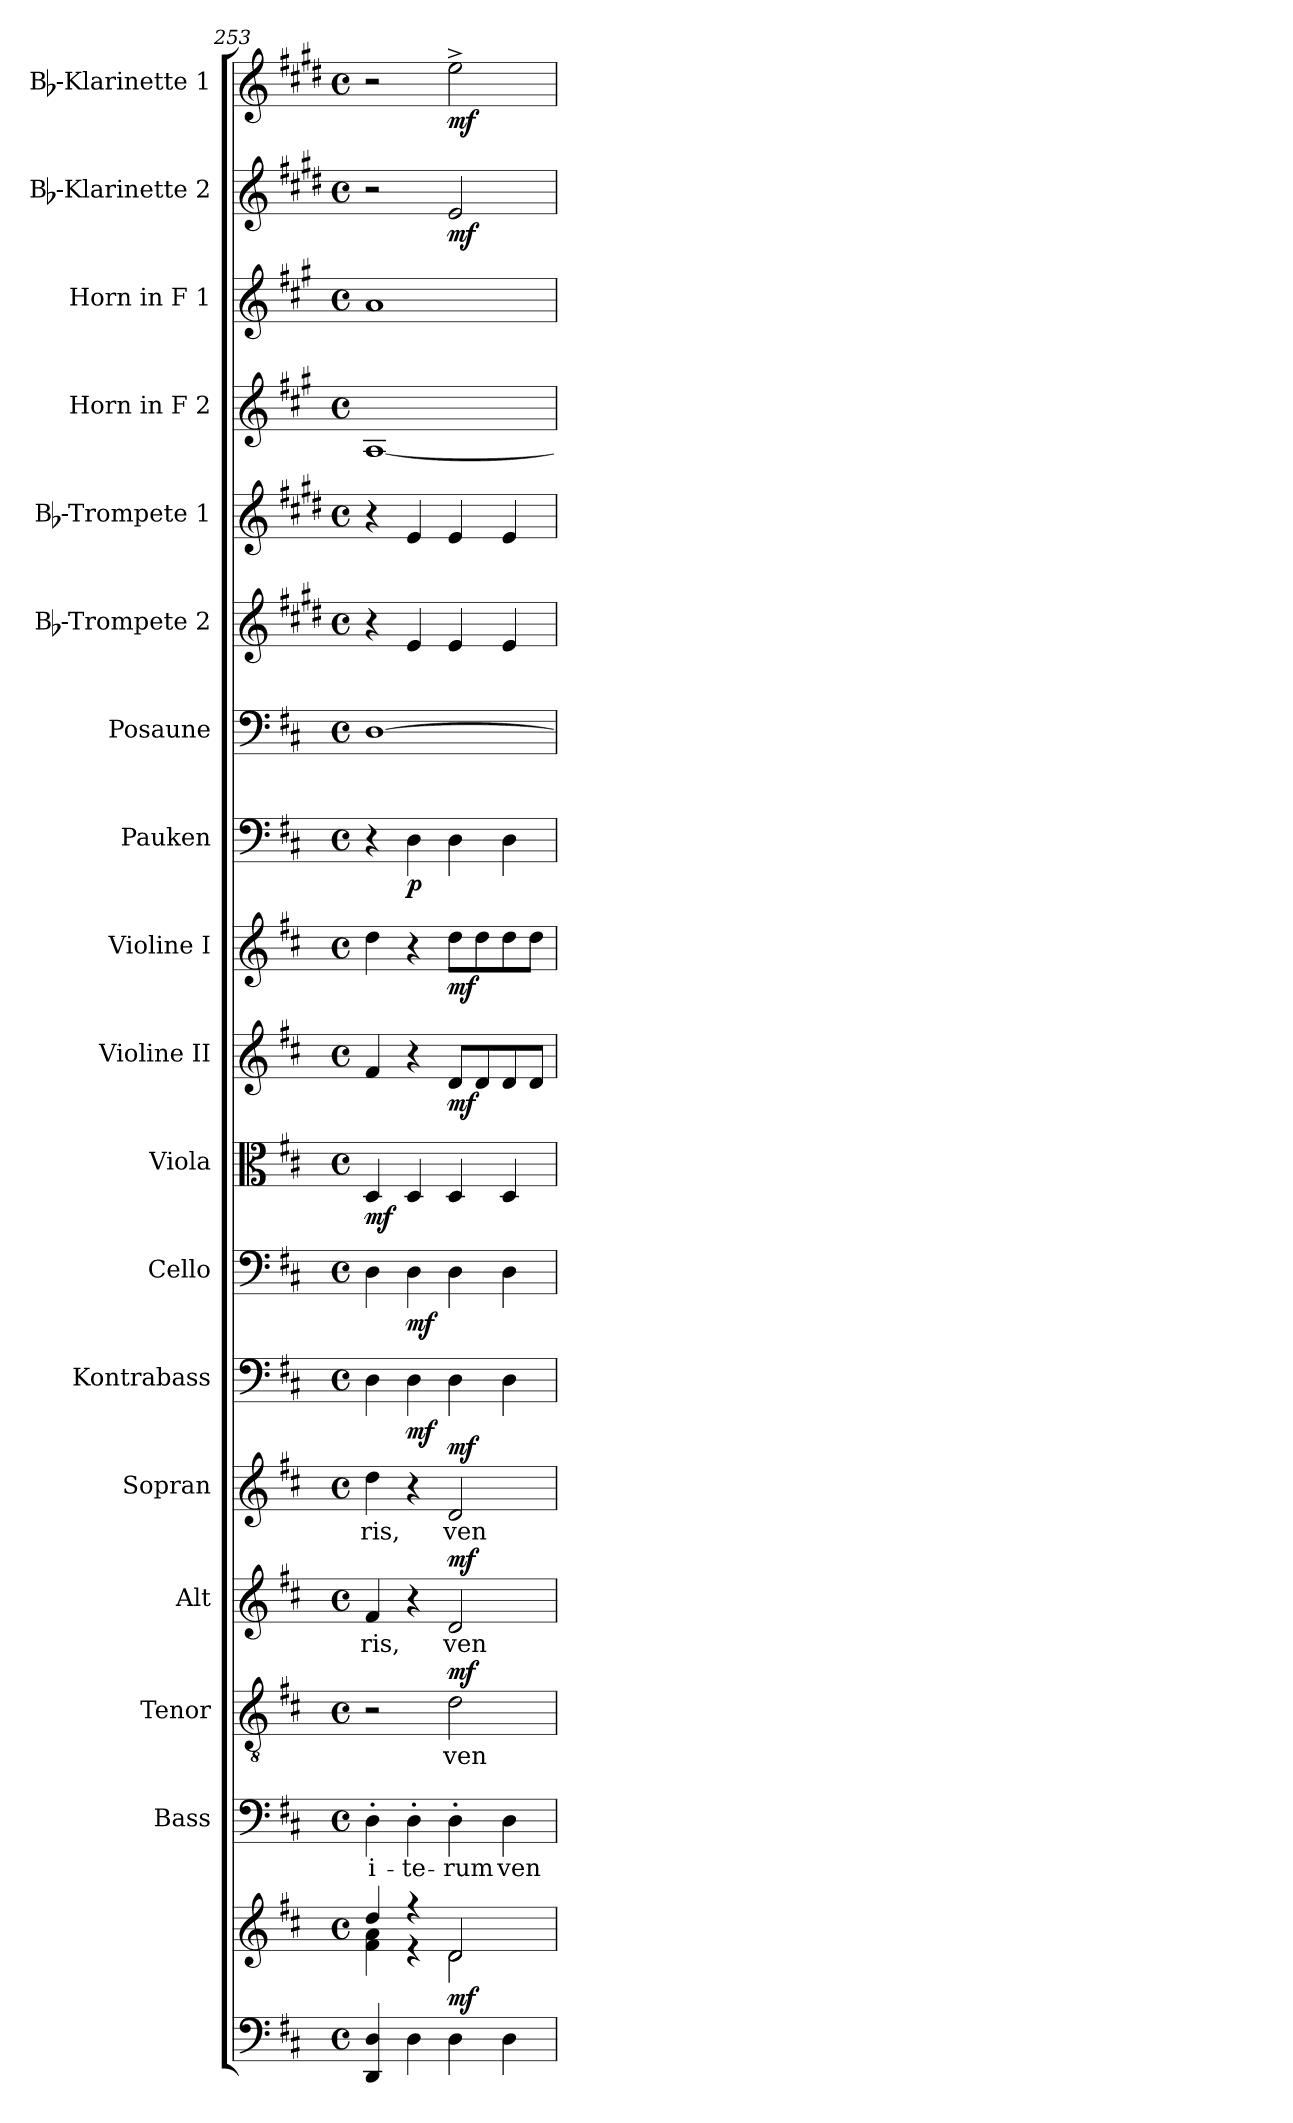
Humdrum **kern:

**kern	**kern	**dynam	**kern	**text	**kern	**text	**dynam	**kern	**text	**dynam	**kern	**text	**dynam	**kern	**dynam	**kern	**dynam	**kern	**dynam	**kern	**dynam	**kern	**dynam	**kern	**dynam	**kern	**kern	**kern	**kern	**kern	**kern	**dynam	**kern	**dynam
*part18	*part18	*part18	*part17	*part17	*part16	*part16	*part16	*part15	*part15	*part15	*part14	*part14	*part14	*part13	*part13	*part12	*part12	*part11	*part11	*part10	*part10	*part9	*part9	*part8	*part8	*part7	*part6	*part5	*part4	*part3	*part2	*part2	*part1	*part1
*staff19	*staff18	*staff18/19	*staff17	*staff17	*staff16	*staff16	*staff16	*staff15	*staff15	*staff15	*staff14	*staff14	*staff14	*staff13	*staff13	*staff12	*staff12	*staff11	*staff11	*staff10	*staff10	*staff9	*staff9	*staff8	*staff8	*staff7	*staff6	*staff5	*staff4	*staff3	*staff2	*staff2	*staff1	*staff1
*	*	*	*I"Bass	*	*I"Tenor	*	*	*I"Alt	*	*	*I"Sopran	*	*	*I"Kontrabass	*	*I"Cello	*	*I"Viola	*	*I"Violine II	*	*I"Violine I	*	*I"Pauken	*	*I"Posaune	*I"Bb-Trompete 2	*I"Bb-Trompete 1	*I"Horn in F 2	*I"Horn in F 1	*I"Bb-Klarinette 2	*	*I"Bb-Klarinette 1	*
*	*	*	*I'B.	*	*I'T.	*	*	*I'A.	*	*	*I'S.	*	*	*I'Kb.	*	*	*	*I'Vla.	*	*I'Vl. II	*	*I'Vl. I	*	*I'Pk.	*	*I'Pos.	*I'Bb Trp. 2	*I'Bb Trp. 1	*	*	*I'Bb Kl. 2	*	*I'Bb Kl. 1	*
*clefF4	*clefG2	*	*clefF4	*	*clefGv2	*	*	*clefG2	*	*	*clefG2	*	*	*clefF4	*	*clefF4	*	*clefC3	*	*clefG2	*	*clefG2	*	*clefF4	*	*clefF4	*clefG2	*clefG2	*clefG2	*clefG2	*clefG2	*	*clefG2	*
*	*	*	*	*	*	*	*	*	*	*	*	*	*	*ITrd7c12	*	*	*	*	*	*	*	*	*	*	*	*	*ITrd1c2	*ITrd1c2	*ITrd4c7	*ITrd4c7	*ITrd1c2	*	*ITrd1c2	*
*k[f#c#]	*k[f#c#]	*	*k[f#c#]	*	*k[f#c#]	*	*	*k[f#c#]	*	*	*k[f#c#]	*	*	*k[f#c#]	*	*k[f#c#]	*	*k[f#c#]	*	*k[f#c#]	*	*k[f#c#]	*	*k[f#c#]	*	*k[f#c#]	*k[f#c#]	*k[f#c#]	*k[f#c#]	*k[f#c#]	*k[f#c#]	*	*k[f#c#]	*
*D:	*D:	*	*D:	*	*D:	*	*	*D:	*	*	*D:	*	*	*D:	*	*D:	*	*D:	*	*D:	*	*D:	*	*D:	*	*D:	*D:	*D:	*D:	*D:	*D:	*	*D:	*
*M4/4	*M4/4	*	*M4/4	*	*M4/4	*	*	*M4/4	*	*	*M4/4	*	*	*M4/4	*	*M4/4	*	*M4/4	*	*M4/4	*	*M4/4	*	*M4/4	*	*M4/4	*M4/4	*M4/4	*M4/4	*M4/4	*M4/4	*	*M4/4	*
*met(c)	*met(c)	*	*met(c)	*	*met(c)	*	*	*met(c)	*	*	*met(c)	*	*	*met(c)	*	*met(c)	*	*met(c)	*	*met(c)	*	*met(c)	*	*met(c)	*	*met(c)	*met(c)	*met(c)	*met(c)	*met(c)	*met(c)	*	*met(c)	*
=253	=253	=253	=253	=253	=253	=253	=253	=253	=253	=253	=253	=253	=253	=253	=253	=253	=253	=253	=253	=253	=253	=253	=253	=253	=253	=253	=253	=253	=253	=253	=253	=253	=253	=253
*	*^	*	*	*	*	*	*	*	*	*	*	*	*	*	*	*	*	*	*	*	*	*	*	*	*	*	*	*	*	*	*	*	*	*
!	!	!	!	!	!LO:LY:b	!	!	!	!	!LO:LY:b	!	!	!LO:LY:b	!	!	!	!	!	!	!LO:DY:b	!	!	!	!	!	!	!	!	!	!	!	!	!	!	!
4DD/ 4D/	4dd/	4f#\ 4a\	.	4D'>\	i-	2r	.	.	4f#/	-ris,	.	4dd\	-ris,	.	4DD\	.	4D\	.	4D/	mf	4f#/	.	4dd\	.	4r	.	[1D	4r	4r	[1D	1d	2r	.	2r	.
!	!	!	!	!	!LO:LY:b	!	!	!	!	!	!	!	!	!	!	!LO:DY:b	!	!LO:DY:b	!	!	!	!	!	!	!	!LO:DY:b	!	!	!	!	!	!	!	!	!
4D\	4r	4r	.	4D'>\	-te-	.	.	.	4r	.	.	4r	.	.	4DD\	mf	4D\	mf	4D/	.	4r	.	4r	.	4D\	p	.	4d/	4d/	.	.	.	.	.	.
!	!	!	!LO:DY:b	!	!LO:LY:b	!	!LO:LY:b	!LO:DY:a	!	!LO:LY:b	!LO:DY:a	!	!LO:LY:b	!LO:DY:a	!	!	!	!	!	!	!	!LO:DY:b	!	!LO:DY:b	!	!	!	!	!	!	!	!	!LO:DY:b	!	!LO:DY:b
4D\	2d/	2d\	mf	4D'>\	-rum	2d\	ven-	mf	2d/	ven-	mf	2d/	ven-	mf	4DD\	.	4D\	.	4D/	.	8d/L	mf	8dd\L	mf	4D\	.	.	4d/	4d/	.	.	2d/	mf	2dd^>\	mf
.	.	.	.	.	.	.	.	.	.	.	.	.	.	.	.	.	.	.	.	.	8d/	.	8dd\	.	.	.	.	.	.	.	.	.	.	.	.
!	!	!	!	!	!LO:LY:b	!	!	!	!	!	!	!	!	!	!	!	!	!	!	!	!	!	!	!	!	!	!	!	!	!	!	!	!	!	!
4D\	.	.	.	4D\	ven-	.	.	.	.	.	.	.	.	.	4DD\	.	4D\	.	4D/	.	8d/	.	8dd\	.	4D\	.	.	4d/	4d/	.	.	.	.	.	.
.	.	.	.	.	.	.	.	.	.	.	.	.	.	.	.	.	.	.	.	.	8d/J	.	8dd\J	.	.	.	.	.	.	.	.	.	.	.	.
*	*v	*v	*	*	*	*	*	*	*	*	*	*	*	*	*	*	*	*	*	*	*	*	*	*	*	*	*	*	*	*	*	*	*	*	*
=	=	=	=	=	=	=	=	=	=	=	=	=	=	=	=	=	=	=	=	=	=	=	=	=	=	=	=	=	=	=	=	=	=	=
*-	*-	*-	*-	*-	*-	*-	*-	*-	*-	*-	*-	*-	*-	*-	*-	*-	*-	*-	*-	*-	*-	*-	*-	*-	*-	*-	*-	*-	*-	*-	*-	*-	*-	*-
